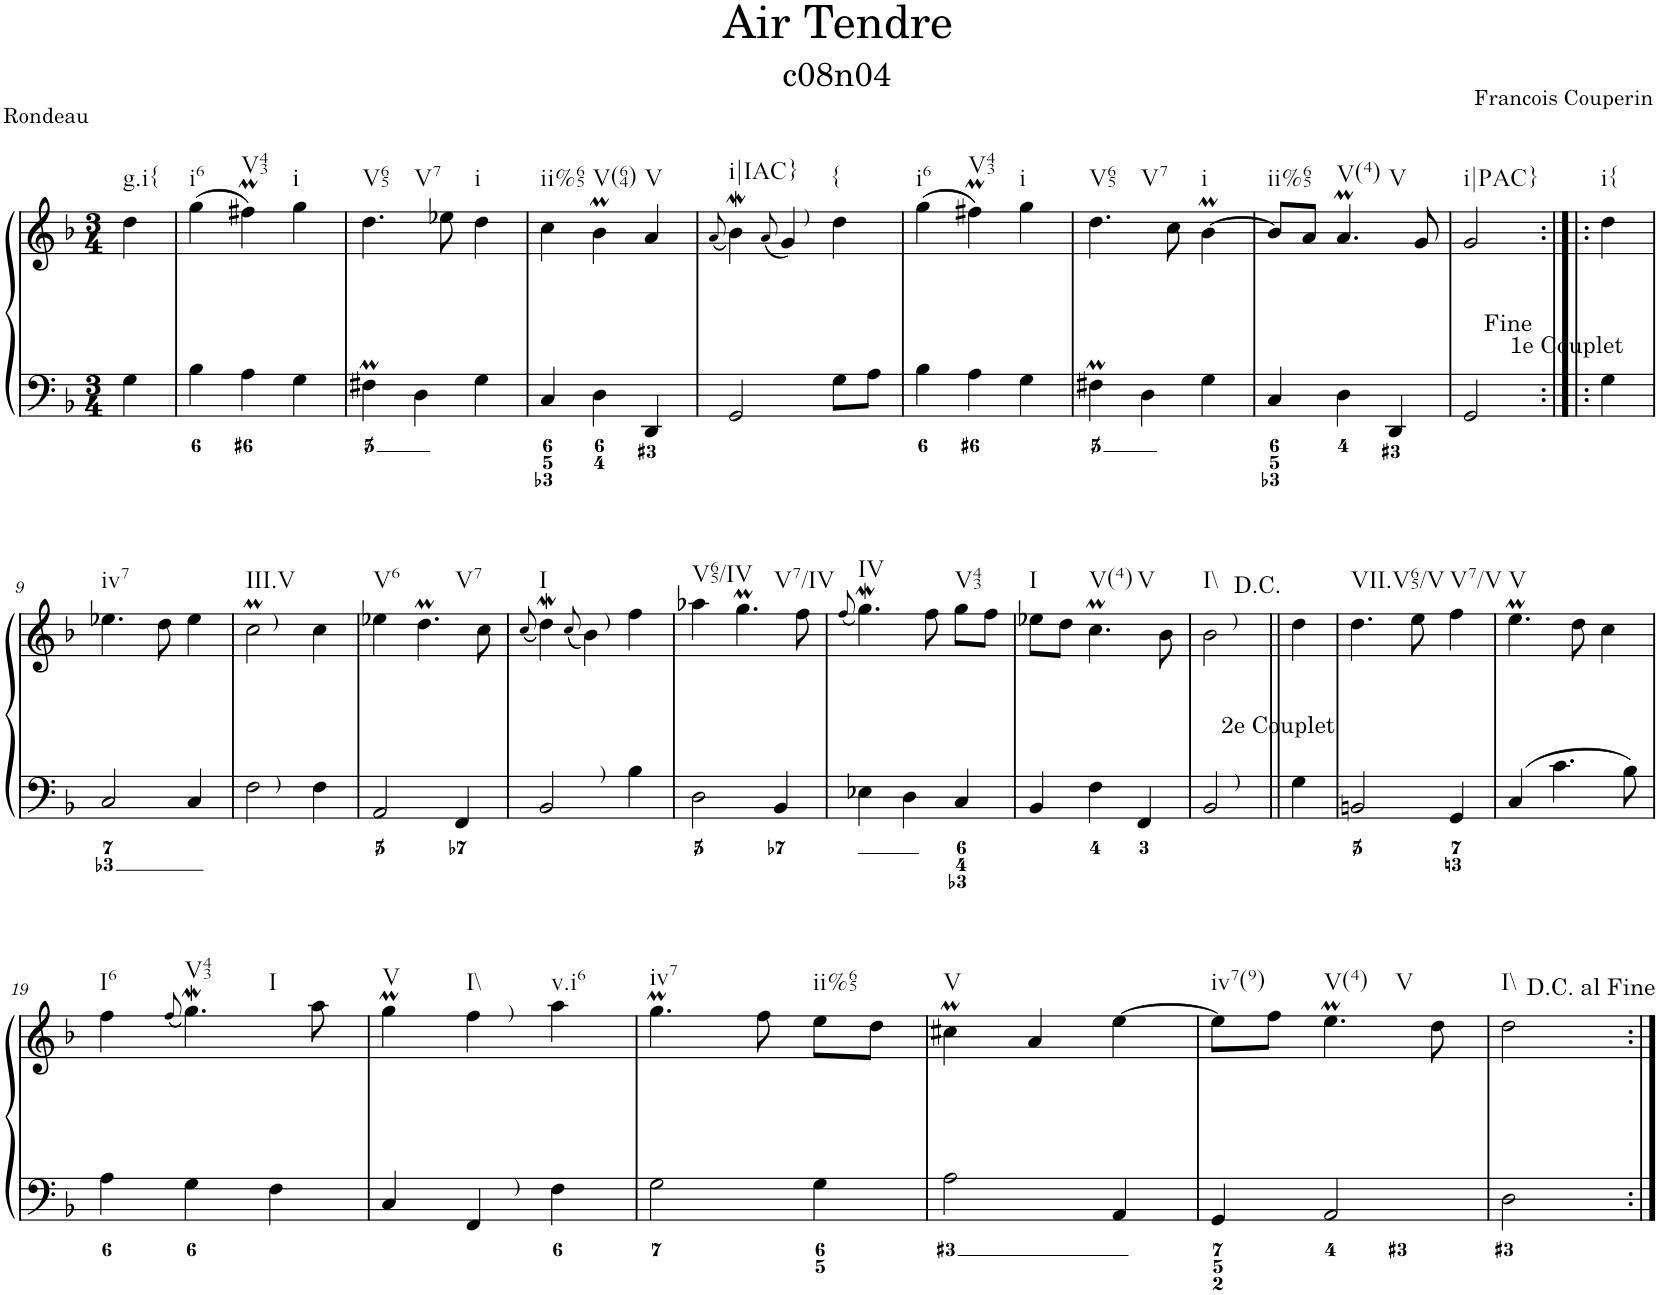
**kern	**kern
*part1	*part1
*staff2	*staff1
*I"Piano	*
*I'Pno.	*
*clefF4	*clefG2
*k[b-]	*k[b-]
*M3/4	*M3/4
=	=
!	!LO:TX:a:t=Rondeau
!	!LO:TX:b:t=g.i{
4G\	4dd\
=1	=1
!	!LO:TX:b:t=i6
4B-\	(4gg\
!	!LO:TX:b:t=V43
4A\	4ff#Xm\)
!	!LO:TX:b:t=i
4G\	4gg\
=2	=2
!	!LO:TX:b:t=V65
!	!LO:TX:b:t=V7
4F#Xm\	4.dd\
4D\	.
.	8ee-X\
!	!LO:TX:b:t=i
4G\	4dd\
=3	=3
!	!LO:TX:b:t=ii%65
4C/	4cc\
!	!LO:TX:b:t=V(64)
4D\	4b-M\
!	!LO:TX:b:t=V
4DD/	4a/
=4	=4
.	(8qa/
!	!LO:TX:b:t=i|IAC}
2GG/	4b-w\)
.	(8qa/
!	!LO:TX:a:t=)
.	4g/)
!	!LO:TX:b:t={
8G\L	4dd\
8A\J	.
=5	=5
!	!LO:TX:b:t=i6
4B-\	(4gg\
!	!LO:TX:b:t=V43
4A\	4ff#Xm\)
!	!LO:TX:b:t=i
4G\	4gg\
=6	=6
!	!LO:TX:b:t=V65
!	!LO:TX:b:t=V7
4F#Xm\	4.dd\
4D\	.
.	8cc\
!	!LO:TX:b:t=i
4G\	[4b-M\
=7	=7
!	!LO:TX:b:t=ii%65
4C/	8b-/L]
.	8a/J
!	!LO:TX:b:t=V(4)
!	!LO:TX:b:t=V
4D\	4.am/
4DD/	.
.	8g/
=8	=8
!	!LO:TX:b:t=i|PAC}
2GG/	2g/
=8X1:|!|:	=8X1:|!|:
!	!LO:TX:b:t=i{
4G\	4dd\
!!LO:LB:g=z
=9	=9
!	!LO:TX:b:t=iv7
2C/	4.ee-X\
.	8dd\
4C/	4ee-\
=10	=10
!	!LO:TX:a:t=)
!	!LO:TX:b:t=III.V
!LO:TX:a:t=)	!
2F\	2ccM\
4F\	4cc\
=11	=11
!	!LO:TX:b:t=V6
2AA/	4ee-X\
!	!LO:TX:b:t=V7
.	4.ddM\
4FF/	.
.	8cc\
=12	=12
.	(8qcc/
!	!LO:TX:b:t=I
!LO:TX:a:t=)	!
2BB-/	4ddW\)
.	(8qcc/
!	!LO:TX:a:t=)
.	4b-\)
4B-\	4ff\
=13	=13
!	!LO:TX:b:t=V65/IV
2D\	4aa-X\
!	!LO:TX:b:t=V7/IV
.	4.ggM\
4BB-/	.
.	8ff\
=14	=14
.	(8qff/
!	!LO:TX:b:t=IV
4E-X\	4.ggW\)
4D\	.
.	8ff\
!	!LO:TX:b:t=V43
4C/	8gg\L
.	8ff\J
=15	=15
!	!LO:TX:b:t=I
4BB-/	8ee-X\L
.	8dd\J
!	!LO:TX:b:t=V(4)
!	!LO:TX:b:t=V
4F\	4.ccM\
4FF/	.
.	8b-\
=16	=16
!	!LO:TX:a:t=)
!	!LO:TX:b:t=I\\
!LO:TX:a:t=)	!
2BB-/	2b-\
=16X2||	=16X2||
4G\	4dd\
=17	=17
!	!LO:TX:b:t=VII.V65/V
2BBn/	4.dd\
.	8ee\
!	!LO:TX:b:t=V7/V
4GG/	4ff\
=18	=18
!	!LO:TX:b:t=V
4C/	4.eem\
4.c\	.
.	8dd\
.	4cc\
8B-\	.
!!LO:LB:g=z
=19	=19
!	!LO:TX:b:t=I6
4A\	4ff\
.	(8qff/
!	!LO:TX:b:t=V43
!	!LO:TX:b:t=I
4G\	4.ggW\)
4F\	.
.	8aa\
=20	=20
!	!LO:TX:b:t=V
4C/	4ggM\
!	!LO:TX:a:t=)
!	!LO:TX:b:t=I\\
!LO:TX:a:t=)	!
4FF/	4ff\
!	!LO:TX:b:t=v.i6
4F\	4aa\
=21	=21
!	!LO:TX:b:t=iv7
2G\	4.ggM\
.	8ff\
!	!LO:TX:b:t=ii%65
4G\	8ee\L
.	8dd\J
=22	=22
!	!LO:TX:b:t=V
2A\	4cc#Xm\
.	4a/
4AA/	[4ee\
=23	=23
!	!LO:TX:b:t=iv7(9)
4GG/	8ee\L]
.	8ff\J
!	!LO:TX:b:t=V(4)
!	!LO:TX:b:t=V
2AA/	4.eem\
.	8dd\
=24	=24
!	!LO:TX:b:t=I\\
2D\	2dd\
=:|!	=:|!
*-	*-
